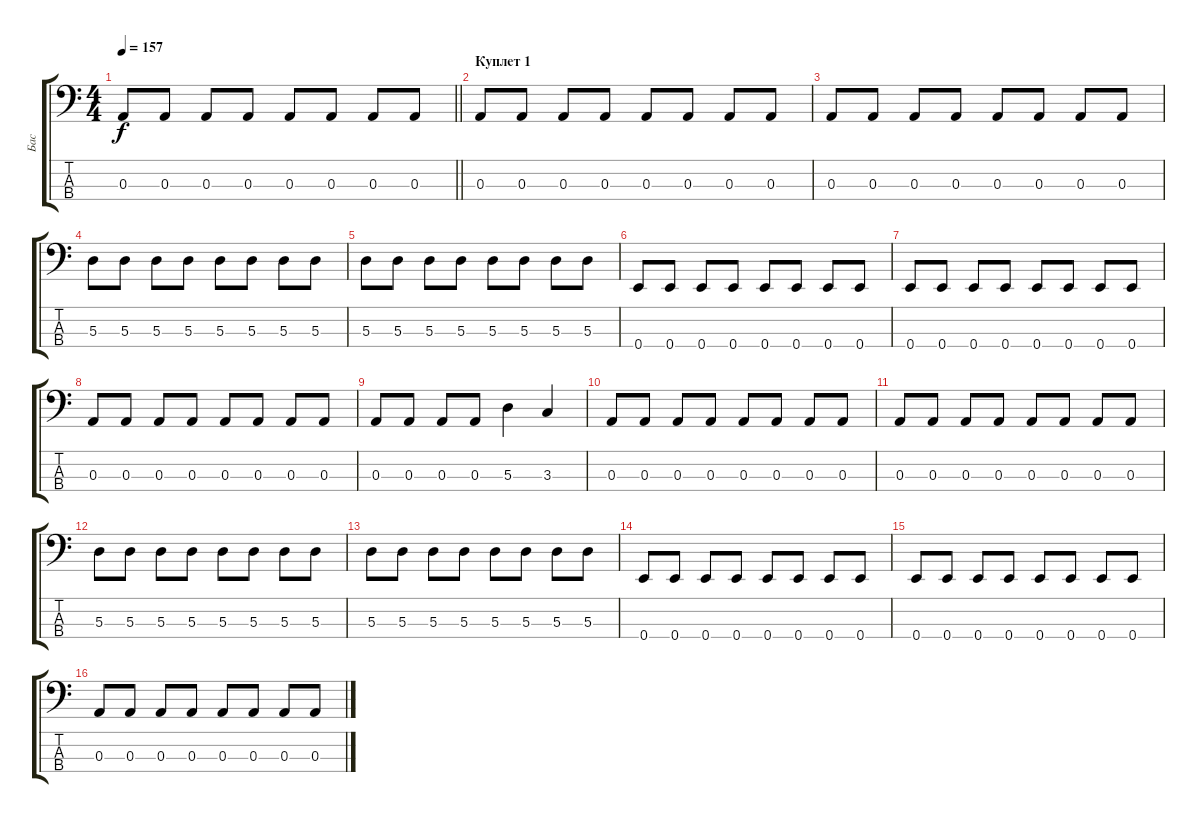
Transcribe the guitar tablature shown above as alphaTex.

\track ("Бас" "Бас") {instrument electricbassfinger}
\staff {score tabs}
\tuning (G2 D2 A1 E1) {hide}
\ts (4 4)
\tempo 157
\clef f4
\barLineRight lightlight
\ks c
0.3.8{dy f} 0.3.8 0.3.8 0.3.8 0.3.8 0.3.8 0.3.8 0.3.8 |
\section ("" "Куплет 1")
0.3.8 0.3.8 0.3.8 0.3.8 0.3.8 0.3.8 0.3.8 0.3.8 |
0.3.8 0.3.8 0.3.8 0.3.8 0.3.8 0.3.8 0.3.8 0.3.8 |
5.3.8 5.3.8 5.3.8 5.3.8 5.3.8 5.3.8 5.3.8 5.3.8 |
5.3.8 5.3.8 5.3.8 5.3.8 5.3.8 5.3.8 5.3.8 5.3.8 |
0.4.8 0.4.8 0.4.8 0.4.8 0.4.8 0.4.8 0.4.8 0.4.8 |
0.4.8 0.4.8 0.4.8 0.4.8 0.4.8 0.4.8 0.4.8 0.4.8 |
0.3.8 0.3.8 0.3.8 0.3.8 0.3.8 0.3.8 0.3.8 0.3.8 |
0.3.8 0.3.8 0.3.8 0.3.8 5.3.4 3.3.4 |
0.3.8 0.3.8 0.3.8 0.3.8 0.3.8 0.3.8 0.3.8 0.3.8 |
0.3.8 0.3.8 0.3.8 0.3.8 0.3.8 0.3.8 0.3.8 0.3.8 |
5.3.8 5.3.8 5.3.8 5.3.8 5.3.8 5.3.8 5.3.8 5.3.8 |
5.3.8 5.3.8 5.3.8 5.3.8 5.3.8 5.3.8 5.3.8 5.3.8 |
0.4.8 0.4.8 0.4.8 0.4.8 0.4.8 0.4.8 0.4.8 0.4.8 |
0.4.8 0.4.8 0.4.8 0.4.8 0.4.8 0.4.8 0.4.8 0.4.8 |
0.3.8 0.3.8 0.3.8 0.3.8 0.3.8 0.3.8 0.3.8 0.3.8
